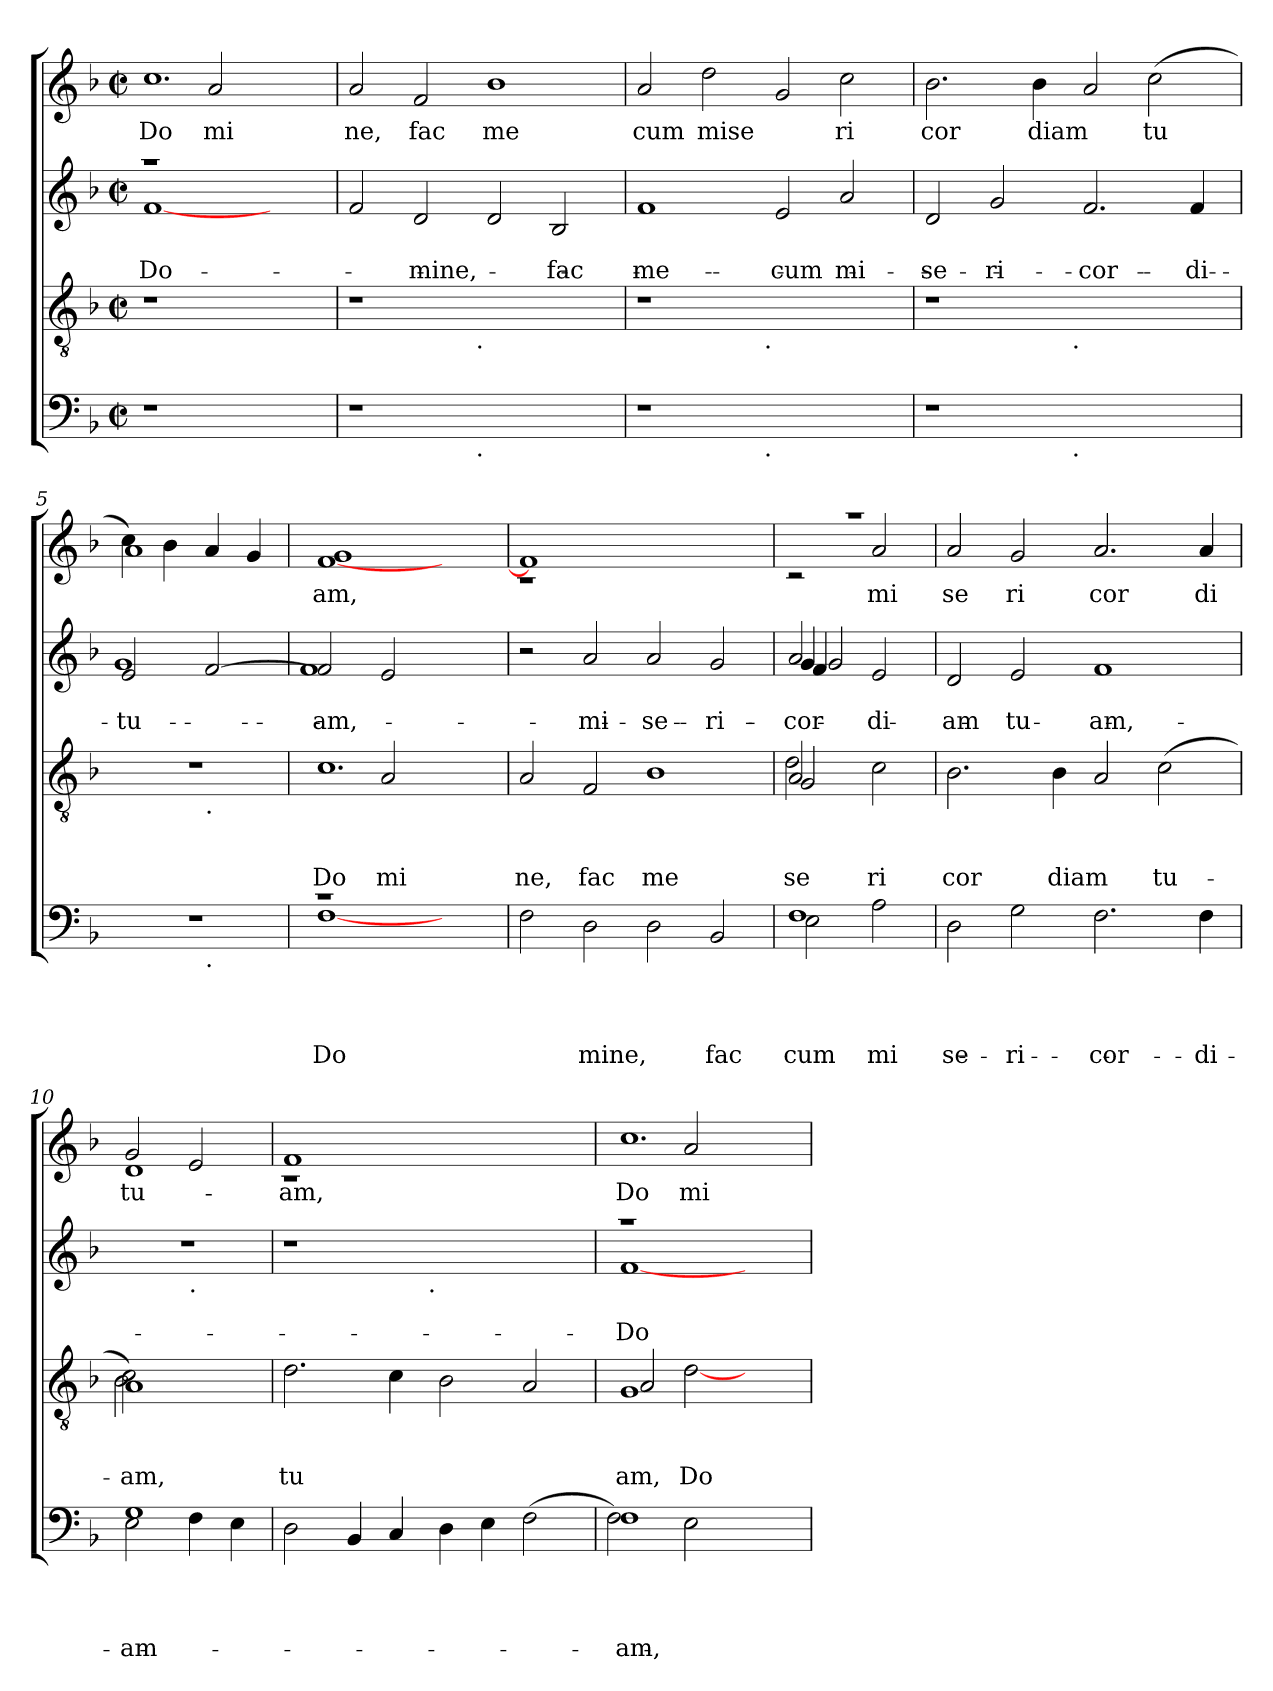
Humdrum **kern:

**kern	**text	**text	**text	**text	**kern	**text	**text	**text	**kern	**text	**text	**kern	**text
*part4	*part4	*part4	*part4	*part4	*part3	*part3	*part3	*part3	*part2	*part2	*part2	*part1	*part1
*staff4	*staff4	*staff4	*staff4	*staff4	*staff3	*staff3	*staff3	*staff3	*staff2	*staff2	*staff2	*staff1	*staff1
*clefF4	*	*	*	*	*clefGv2	*	*	*	*clefG2	*	*	*clefG2	*
*k[b-]	*	*	*	*	*k[b-]	*	*	*	*k[b-]	*	*	*k[b-]	*
*F:	*	*	*	*	*F:	*	*	*	*F:	*	*	*F:	*
*M2/2	*	*	*	*	*M2/2	*	*	*	*M2/2	*	*	*M2/2	*
*met(c|)	*	*	*	*	*met(c|)	*	*	*	*met(c|)	*	*	*met(c|)	*
=1	=1	=1	=1	=1	=1	=1	=1	=1	=1	=1	=1	=1	=1
*	*	*	*	*	*	*	*	*	*^	*	*	*	*
!	!	!	!	!	!	!	!	!	!	!	!	!LO:LY:b	!	!LO:LY:b
*	*	*	*	*	*	*	*	*	*	*	*	*	*^	*
1r	.	.	.	.	1r	.	.	.	1raa	[<1f	.	Do-	1.cc	2ryy	Do
!	!	!	!	!	!	!	!	!	!	!	!	!	!	!	!LO:LY:b
.	.	.	.	.	.	.	.	.	.	.	.	.	.	2a/	mi
2ryy	.	.	.	.	2ryy	.	.	.	2ryy	2ryy	.	.	.	2ryy	.
=2	=2	=2	=2	=2	=2	=2	=2	=2	=2	=2	=2	=2	=2	=2	=2
!	!	!	!	!	!	!	!	!	!	!	!	!	!	!	!LO:LY:b
*	*	*	*	*	*	*	*	*	*v	*v	*	*	*	*	*
*^	*	*	*	*	*^	*	*	*	*	*	*	*v	*v	*
1r	2ryy	.	.	.	.	1r	2ryy	.	.	.	2f/	.	.	2a/	ne,
!	!	!	!	!	!	!	!	!	!	!	!	!	!LO:LY:b	!	!LO:LY:b
.	4...ryy	.	.	.	.	.	4...ryy	.	.	.	2d/	.	-mine,	2f/	fac
!	!	!	!	!	!	!	!LO:TX:b:t=.	!	!	!	!	!	!	!	!
!	!LO:TX:b:t=.	!	!	!	!	!	!	!	!	!	!	!	!	!	!
.	1ryy	.	.	.	.	.	1ryy	.	.	.	.	.	.	.	.
!	!	!	!	!	!	!	!	!	!	!	!	!	!	!	!LO:LY:b
1ryy	.	.	.	.	.	1ryy	.	.	.	.	2d/	.	.	1b-	me
!	!	!	!	!	!	!	!	!	!	!	!	!	!LO:LY:b	!	!
.	.	.	.	.	.	.	.	.	.	.	2B-/	.	fac	.	.
.	32ryy	.	.	.	.	.	32ryy	.	.	.	.	.	.	.	.
=3	=3	=3	=3	=3	=3	=3	=3	=3	=3	=3	=3	=3	=3	=3	=3
!	!	!	!	!	!	!	!	!	!	!	!	!	!LO:LY:b	!	!LO:LY:b
1r	2ryy	.	.	.	.	1r	2ryy	.	.	.	1f	.	me-	2a/	cum
!	!	!	!	!	!	!	!	!	!	!	!	!	!	!	!LO:LY:b
.	4...ryy	.	.	.	.	.	4...ryy	.	.	.	.	.	.	2dd\	mise
!	!	!	!	!	!	!	!LO:TX:b:t=.	!	!	!	!	!	!	!	!
!	!LO:TX:b:t=.	!	!	!	!	!	!	!	!	!	!	!	!	!	!
.	1ryy	.	.	.	.	.	1ryy	.	.	.	.	.	.	.	.
!	!	!	!	!	!	!	!	!	!	!	!	!	!LO:LY:b	!	!
1ryy	.	.	.	.	.	1ryy	.	.	.	.	2e/	.	-cum	2g/	.
!	!	!	!	!	!	!	!	!	!	!	!	!	!LO:LY:b	!	!LO:LY:b
.	.	.	.	.	.	.	.	.	.	.	2a/	.	mi-	2cc\	ri
.	32ryy	.	.	.	.	.	32ryy	.	.	.	.	.	.	.	.
=4	=4	=4	=4	=4	=4	=4	=4	=4	=4	=4	=4	=4	=4	=4	=4
!	!	!	!	!	!	!	!	!	!	!	!	!	!LO:LY:b	!	!LO:LY:b
1r	2ryy	.	.	.	.	1r	2ryy	.	.	.	2d/	.	-se-	2.b-\	cor
!	!	!	!	!	!	!	!	!	!	!	!	!	!LO:LY:b	!	!
.	4...ryy	.	.	.	.	.	4...ryy	.	.	.	2g/	.	-ri-	.	.
!	!	!	!	!	!	!	!	!	!	!	!	!	!	!	!LO:LY:b
.	.	.	.	.	.	.	.	.	.	.	.	.	.	4b-\	diam
!	!	!	!	!	!	!	!LO:TX:b:t=.	!	!	!	!	!	!	!	!
!	!LO:TX:b:t=.	!	!	!	!	!	!	!	!	!	!	!	!	!	!
.	1ryy	.	.	.	.	.	1ryy	.	.	.	.	.	.	.	.
!	!	!	!	!	!	!	!	!	!	!	!	!	!LO:LY:b	!	!
1ryy	.	.	.	.	.	1ryy	.	.	.	.	2.f/	.	-cor-	2a/	.
!	!	!	!	!	!	!	!	!	!	!	!	!	!	!	!LO:LY:b
.	.	.	.	.	.	.	.	.	.	.	.	.	.	(>2cc\	tu
!	!	!	!	!	!	!	!	!	!	!	!	!	!LO:LY:b	!	!
.	.	.	.	.	.	.	.	.	.	.	4f/	.	-di-	.	.
.	32ryy	.	.	.	.	.	32ryy	.	.	.	.	.	.	.	.
=5	=5	=5	=5	=5	=5	=5	=5	=5	=5	=5	=5	=5	=5	=5	=5
!	!	!	!	!	!	!	!	!	!	!	!	!	!LO:LY:b	!	!
*	*	*	*	*	*	*	*	*	*	*	*^	*	*	*	*
!	!	!	!	!	!	!	!	!	!	!	!	!	!	!LO:LY:b	!	!
*	*	*	*	*	*	*	*	*	*	*	*	*	*	*	*^	*
1r	2ryy	.	.	.	.	1r	2ryy	.	.	.	2e/	1g	.	tu-	4cc\)	1a	.
.	.	.	.	.	.	.	.	.	.	.	.	.	.	.	4b-\	.	.
!	!	!	!	!	!	!	!LO:TX:b:t=.	!	!	!	!	!	!	!	!	!	!
!	!LO:TX:b:t=.	!	!	!	!	!	!	!	!	!	!	!	!	!	!	!	!
.	2ryy	.	.	.	.	.	2ryy	.	.	.	[<2f/	.	.	.	4a/	.	.
.	.	.	.	.	.	.	.	.	.	.	.	.	.	.	4g/	.	.
*	*	*	*	*	*	*	*	*	*	*	*	*	*	*	*v	*v	*
=6	=6	=6	=6	=6	=6	=6	=6	=6	=6	=6	=6	=6	=6	=6	=6	=6
!	!	!	!	!	!LO:LY:b	!	!	!	!	!LO:LY:b	!	!	!	!LO:LY:b	!	!LO:LY:b
1rc	[>1F	.	.	.	Do	1.c	2ryy	.	.	Do	2f/]	1f	.	-am,	[<1f 1g	am,
!	!	!	!	!	!	!	!	!	!	!LO:LY:b	!	!	!	!	!	!
.	.	.	.	.	.	.	2A/	.	.	mi	2e/	.	.	.	.	.
2ryy	2ryy	.	.	.	.	.	2ryy	.	.	.	2ryy	2ryy	.	.	2ryy	.
=7	=7	=7	=7	=7	=7	=7	=7	=7	=7	=7	=7	=7	=7	=7	=7	=7
*	*	*	*	*	*	*	*	*	*	*	*	*	*	*	*^	*
!	!	!	!	!	!	!	!	!	!	!LO:LY:b	!	!	!	!	!	!LO:N:vis=1	!
*v	*v	*	*	*	*	*	*	*	*	*	*v	*v	*	*	*	*	*
*	*	*	*	*	*v	*v	*	*	*	*	*	*	*	*	*
2F\	.	.	.	.	2A/	.	.	ne,	2r	.	.	1f]	0rc	.
!	!	!	!	!LO:LY:b	!	!	!	!LO:LY:b	!	!	!LO:LY:b	!	!	!
2D\	.	.	.	mine,	2F/	.	.	fac	2a/	.	mi-	.	.	.
!	!	!	!	!	!	!	!	!LO:LY:b	!	!	!LO:LY:b	!	!	!
2D\	.	.	.	.	1B-	.	.	me	2a/	.	-se-	1ryy	.	.
!	!	!	!	!LO:LY:b	!	!	!	!	!	!	!LO:LY:b	!	!	!
2BB-/	.	.	.	fac	.	.	.	.	2g/	.	-ri-	.	.	.
!!LO:LB:g=z	!!
=8	=8	=8	=8	=8	=8	=8	=8	=8	=8	=8	=8	=8	=8	=8
!	!	!	!	!LO:LY:b	!	!	!	!	!	!	!	!	!	!
*^	*	*	*	*	*	*	*	*	*	*	*	*	*	*
!	!	!	!	!	!LO:LY:b	!	!	!	!LO:LY:b	!	!	!	!	!	!
*	*	*	*	*	*	*^	*	*	*	*	*	*	*	*	*
!	!	!	!	!	!	!	!	!	!	!LO:LY:b	!	!	!	!	!	!
*	*	*	*	*	*	*	*^	*	*	*	*	*	*	*	*	*
!	!	!	!	!	!	!	!	!	!	!	!LO:LY:b	!	!	!LO:LY:b	!	!	!
*	*	*	*	*	*	*	*	*	*	*	*	*^	*	*	*	*	*
*	*	*	*	*	*	*	*	*	*	*	*	*	*^	*	*	*	*	*
*	*	*	*	*	*	*	*	*	*	*	*	*	*	*^	*	*	*	*	*
1F	2E\	.	.	.	-cum	2A/	2d\	2G/	.	.	se	2a/	4g/	4f/	2g/	.	-cor	1raa	2rc	.
.	.	.	.	.	.	.	.	.	.	.	.	.	2.ryy	2.ryy	.	.	.	.	.	.
!	!	!	!	!	!LO:LY:b	!	!	!	!	!	!LO:LY:b	!	!	!	!	!	!LO:LY:b	!	!	!LO:LY:b
.	2A\	.	.	.	mi-	2ryy	2ryy	2c\	.	.	ri	2ryy	.	.	2e/	.	di	.	2a/	mi
=9	=9	=9	=9	=9	=9	=9	=9	=9	=9	=9	=9	=9	=9	=9	=9	=9	=9	=9	=9	=9
!	!	!	!	!	!LO:LY:b	!	!	!	!	!	!LO:LY:b	!	!	!	!	!	!LO:LY:b	!	!	!LO:LY:b
*v	*v	*	*	*	*	*	*	*	*	*	*	*v	*v	*v	*v	*	*	*v	*v	*
*	*	*	*	*	*v	*v	*v	*	*	*	*	*	*	*	*
2D\	.	.	.	-se-	2.B-\	.	.	cor	2d/	.	am	2a/	se
!	!	!	!	!LO:LY:b	!	!	!	!	!	!	!LO:LY:b	!	!LO:LY:b
2G\	.	.	.	-ri-	.	.	.	.	2e/	.	tu	2g/	ri
!	!	!	!	!	!	!	!	!LO:LY:b	!	!	!	!	!
.	.	.	.	.	4B-\	.	.	diam	.	.	.	.	.
!	!	!	!	!LO:LY:b	!	!	!	!	!	!	!LO:LY:b	!	!LO:LY:b
2.F\	.	.	.	-cor-	2A/	.	.	.	1f	.	am,	2.a/	cor
!	!	!	!	!	!	!	!	!LO:LY:b	!	!	!	!	!
.	.	.	.	.	(>2c\	.	.	tu-	.	.	.	.	.
!	!	!	!	!LO:LY:b	!	!	!	!	!	!	!	!	!LO:LY:b
4F\	.	.	.	-di-	.	.	.	.	.	.	.	4a/	di
=10	=10	=10	=10	=10	=10	=10	=10	=10	=10	=10	=10	=10	=10
!	!	!	!	!LO:LY:b	!	!	!	!	!	!	!	!	!
*^	*	*	*	*	*	*	*	*	*	*	*	*	*
!	!	!	!	!	!LO:LY:b	!	!	!	!LO:LY:b	!	!	!	!	!LO:LY:b
*	*	*	*	*	*	*^	*	*	*	*	*	*	*^	*
*	*	*	*	*	*	*	*^	*	*	*	*	*	*	*	*	*
!	!	!	!	!	!	!	!	!	!	!	!	!	!	!	!	!	!LO:LY:b
*	*	*	*	*	*	*	*	*	*	*	*	*^	*	*	*	*	*
1G	2E\	.	.	.	-am	1A	2B-\	2c\)	.	.	-am,	1r	2ryy	.	.	2g/	1d	tu-
!	!	!	!	!	!	!	!	!	!	!	!	!	!LO:TX:b:t=.	!	!	!	!	!
.	4F\	.	.	.	.	.	2ryy	2ryy	.	.	.	.	2ryy	.	.	2e/	.	.
.	4E\	.	.	.	.	.	.	.	.	.	.	.	.	.	.	.	.	.
*	*	*	*	*	*	*v	*v	*v	*	*	*	*	*	*	*	*	*	*
=11	=11	=11	=11	=11	=11	=11	=11	=11	=11	=11	=11	=11	=11	=11	=11	=11
!	!	!	!	!	!	!	!	!	!LO:LY:b	!	!	!	!	!	!LO:N:vis=1	!LO:LY:b
*v	*v	*	*	*	*	*	*	*	*	*	*	*	*	*	*	*
2D\	.	.	.	.	2.d\	.	.	tu	1r	2ryy	.	.	1f	0rc	-am,
4BB-/	.	.	.	.	.	.	.	.	.	4...ryy	.	.	.	.	.
4C/	.	.	.	.	4c\	.	.	.	.	.	.	.	.	.	.
!	!	!	!	!	!	!	!	!	!	!LO:TX:b:t=.	!	!	!	!	!
.	.	.	.	.	.	.	.	.	.	1ryy	.	.	.	.	.
4D\	.	.	.	.	2B-\	.	.	.	1ryy	.	.	.	1ryy	.	.
4E\	.	.	.	.	.	.	.	.	.	.	.	.	.	.	.
(>2F\	.	.	.	.	2A/	.	.	.	.	.	.	.	.	.	.
.	.	.	.	.	.	.	.	.	.	32ryy	.	.	.	.	.
=12	=12	=12	=12	=12	=12	=12	=12	=12	=12	=12	=12	=12	=12	=12	=12
!	!	!	!	!LO:LY:b	!	!	!	!LO:LY:b	!	!	!	!LO:LY:b	!	!	!LO:LY:b
*^	*	*	*	*	*^	*	*	*	*	*	*	*	*	*	*
1F	2F\)	.	.	.	am,	1G	2A/	.	.	am,	1raa	[<1f	.	Do	1.cc	2ryy	Do
!	!	!	!	!	!	!	!	!	!	!LO:LY:b	!	!	!	!	!	!	!LO:LY:b
.	2E\	.	.	.	.	.	[>2d\	.	.	Do	.	.	.	.	.	2a/	mi
2ryy	2ryy	.	.	.	.	2ryy	2ryy	.	.	.	2ryy	2ryy	.	.	.	2ryy	.
*v	*v	*	*	*	*	*	*	*	*	*	*v	*v	*	*	*v	*v	*
*	*	*	*	*	*v	*v	*	*	*	*	*	*	*	*
=	=	=	=	=	=	=	=	=	=	=	=	=	=
*-	*-	*-	*-	*-	*-	*-	*-	*-	*-	*-	*-	*-	*-
